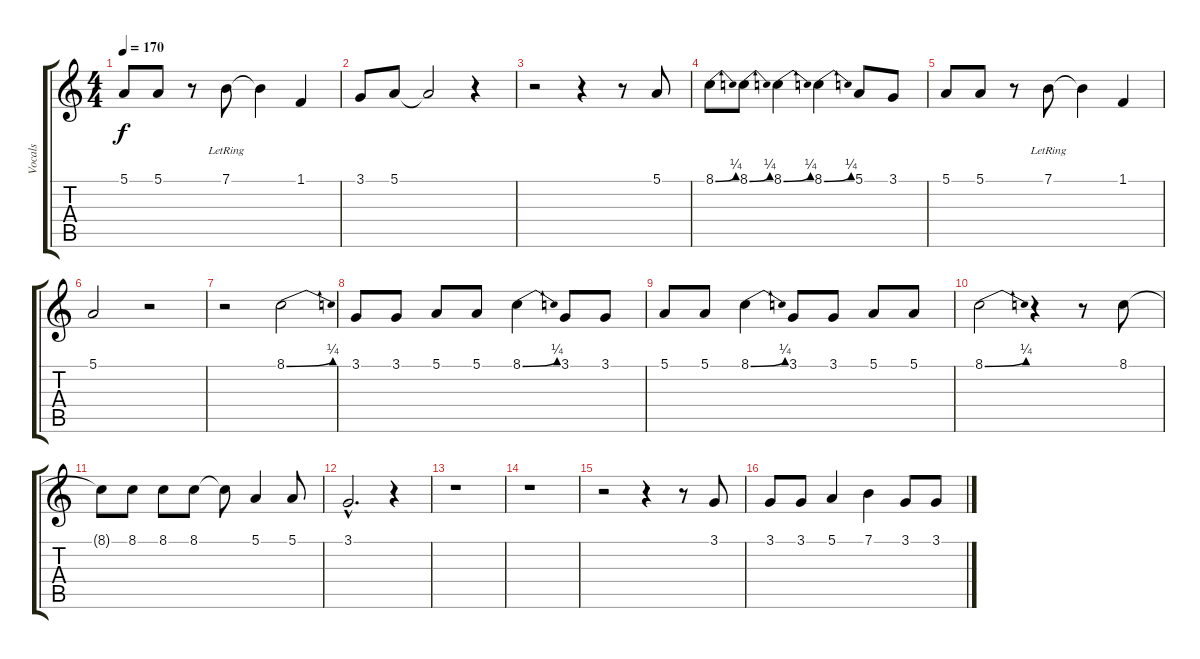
\track ("Vocals" "Vocals") {instrument harmonica}
\staff {score tabs}
\tuning (E4 B3 G3 D3 A2 E2) {hide}
\ts (4 4)
\tempo 170
\clef g2
\ks c
5.1.8{dy f} 5.1.8 r.8 7.1{lr}.8 7.1{t}.4 1.1.4 |
3.1.8 5.1.8 5.1{t}.2 r.4 |
r.2 r.4 r.8 5.1.8 |
8.1{be (bend 0 0 60 1)}.8 8.1{be (bend 0 0 60 1)}.8 8.1{be (bend 0 0 60 1)}.4 8.1{be (bend 0 0 60 1)}.4 5.1.8 3.1.8 |
5.1.8 5.1.8 r.8 7.1{lr}.8 7.1{t}.4 1.1.4 |
5.1.2 r.2 |
r.2 8.1{be (bend 0 0 60 1)}.2 |
3.1.8 3.1.8 5.1.8 5.1.8 8.1{be (bend 0 0 60 1)}.4 3.1.8 3.1.8 |
5.1.8 5.1.8 8.1{be (bend 0 0 60 1)}.4 3.1.8 3.1.8 5.1.8 5.1.8 |
8.1{be (bend 0 0 60 1)}.2 r.4 r.8 8.1.8 |
8.1{t}.8 8.1.8 8.1.8 8.1.8 8.1{t}.8 5.1.4 5.1.8 |
3.1{hac}.2{d} r.4 |
r.1 |
r.1 |
r.2 r.4 r.8 3.1.8 |
3.1.8 3.1.8 5.1.4 7.1.4 3.1.8 3.1.8
